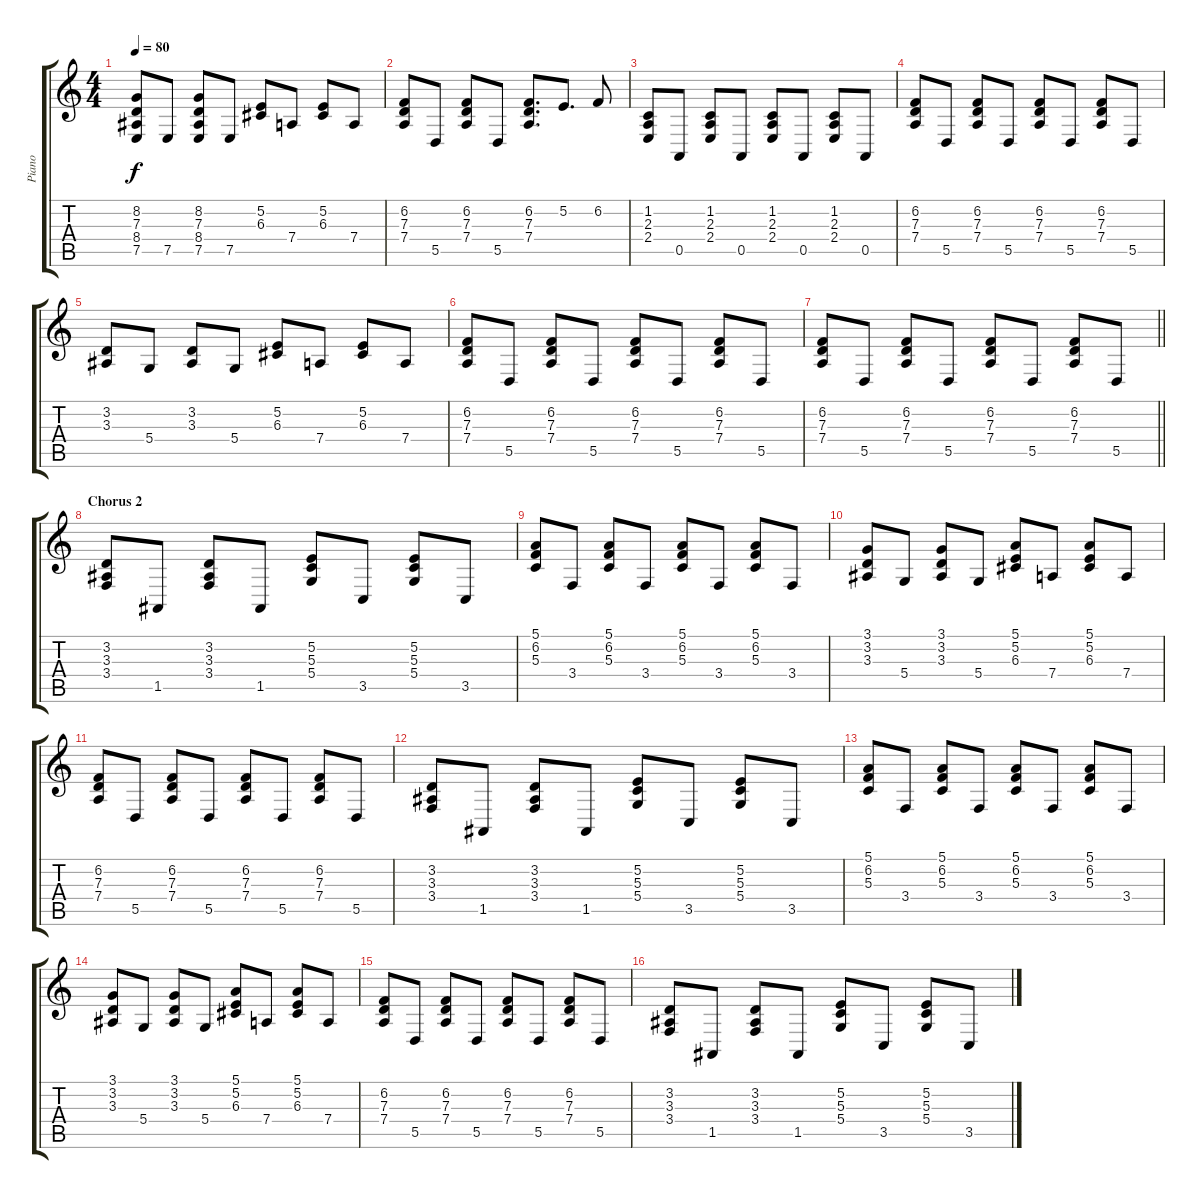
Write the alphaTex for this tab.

\track ("Piano" "Piano") {instrument acousticgrandpiano}
\staff {score tabs}
\tuning (E4 B3 G3 D3 A2 E2) {hide}
\ts (4 4)
\tempo 80
\clef g2
\ks c
(8.2 7.3 8.4 7.5).8{dy f} 7.5.8 (8.2 7.3 8.4 7.5).8 7.5.8 (5.2 6.3).8 7.4.8 (5.2 6.3).8 7.4.8 |
(6.2 7.3 7.4).8 5.5.8 (6.2 7.3 7.4).8 5.5.8 (6.2 7.3 7.4).8{d} 5.2.8{d} 6.2.8 |
(1.2 2.3 2.4).8 0.5.8 (1.2 2.3 2.4).8 0.5.8 (1.2 2.3 2.4).8 0.5.8 (1.2 2.3 2.4).8 0.5.8 |
(6.2 7.3 7.4).8 5.5.8 (6.2 7.3 7.4).8 5.5.8 (6.2 7.3 7.4).8 5.5.8 (6.2 7.3 7.4).8 5.5.8 |
(3.2 3.3).8 5.4.8 (3.2 3.3).8 5.4.8 (5.2 6.3).8 7.4.8 (5.2 6.3).8 7.4.8 |
(6.2 7.3 7.4).8 5.5.8 (6.2 7.3 7.4).8 5.5.8 (6.2 7.3 7.4).8 5.5.8 (6.2 7.3 7.4).8 5.5.8 |
\barLineRight lightlight
(6.2 7.3 7.4).8 5.5.8 (6.2 7.3 7.4).8 5.5.8 (6.2 7.3 7.4).8 5.5.8 (6.2 7.3 7.4).8 5.5.8 |
\section ("" "Chorus 2")
(3.2 3.3 3.4).8 1.5.8 (3.2 3.3 3.4).8 1.5.8 (5.2 5.3 5.4).8 3.5.8 (5.2 5.3 5.4).8 3.5.8 |
(5.1 6.2 5.3).8 3.4.8 (5.1 6.2 5.3).8 3.4.8 (5.1 6.2 5.3).8 3.4.8 (5.1 6.2 5.3).8 3.4.8 |
(3.1 3.2 3.3).8 5.4.8 (3.1 3.2 3.3).8 5.4.8 (5.1 5.2 6.3).8 7.4.8 (5.1 5.2 6.3).8 7.4.8 |
(6.2 7.3 7.4).8 5.5.8 (6.2 7.3 7.4).8 5.5.8 (6.2 7.3 7.4).8 5.5.8 (6.2 7.3 7.4).8 5.5.8 |
(3.2 3.3 3.4).8 1.5.8 (3.2 3.3 3.4).8 1.5.8 (5.2 5.3 5.4).8 3.5.8 (5.2 5.3 5.4).8 3.5.8 |
(5.1 6.2 5.3).8 3.4.8 (5.1 6.2 5.3).8 3.4.8 (5.1 6.2 5.3).8 3.4.8 (5.1 6.2 5.3).8 3.4.8 |
(3.1 3.2 3.3).8 5.4.8 (3.1 3.2 3.3).8 5.4.8 (5.1 5.2 6.3).8 7.4.8 (5.1 5.2 6.3).8 7.4.8 |
(6.2 7.3 7.4).8 5.5.8 (6.2 7.3 7.4).8 5.5.8 (6.2 7.3 7.4).8 5.5.8 (6.2 7.3 7.4).8 5.5.8 |
(3.2 3.3 3.4).8 1.5.8 (3.2 3.3 3.4).8 1.5.8 (5.2 5.3 5.4).8 3.5.8 (5.2 5.3 5.4).8 3.5.8
